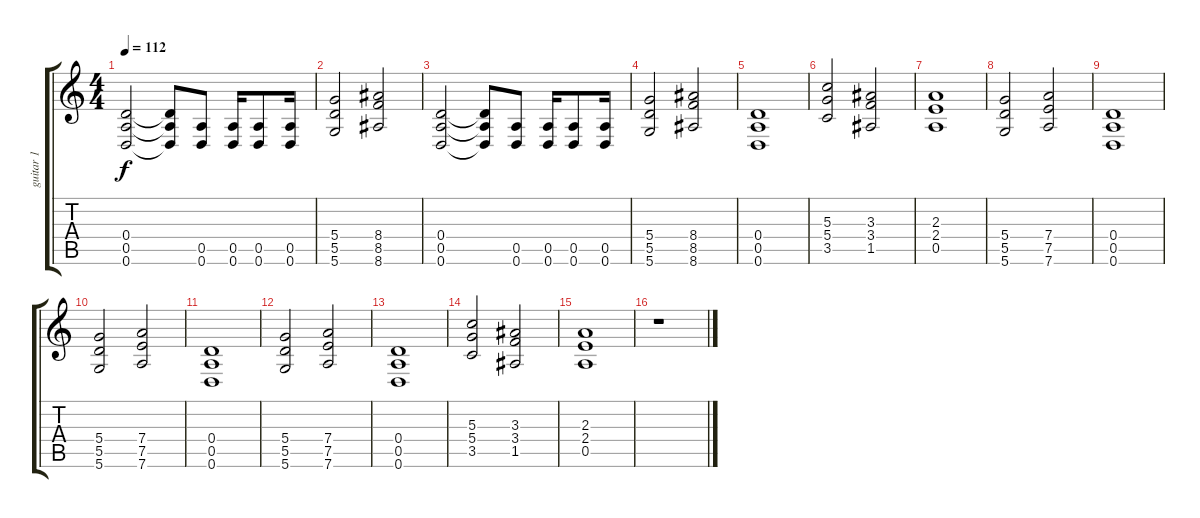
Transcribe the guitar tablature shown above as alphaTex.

\track ("guitar 1" "guitar 1") {instrument distortionguitar}
\staff {score tabs}
\tuning (E4 B3 G3 D3 A2 D2) {hide}
\ts (4 4)
\tempo 112
\clef g2
\ks c
(0.4 0.5 0.6).2{dy f} (0.4{t} 0.5{t} 0.6{t}).8 (0.5 0.6).8 (0.5 0.6).16 (0.5 0.6).8 (0.5 0.6).16 |
(5.4 5.5 5.6).2 (8.4 8.5 8.6).2 |
(0.4 0.5 0.6).2 (0.4{t} 0.5{t} 0.6{t}).8 (0.5 0.6).8 (0.5 0.6).16 (0.5 0.6).8 (0.5 0.6).16 |
(5.4 5.5 5.6).2 (8.4 8.5 8.6).2 |
(0.4 0.5 0.6).1 |
(5.3 5.4 3.5).2 (3.3 3.4 1.5).2 |
(2.3 2.4 0.5).1 |
(5.4 5.5 5.6).2 (7.4 7.5 7.6).2 |
(0.4 0.5 0.6).1 |
(5.4 5.5 5.6).2 (7.4 7.5 7.6).2 |
(0.4 0.5 0.6).1 |
(5.4 5.5 5.6).2 (7.4 7.5 7.6).2 |
(0.4 0.5 0.6).1 |
(5.3 5.4 3.5).2 (3.3 3.4 1.5).2 |
(2.3 2.4 0.5).1 |
r.1
